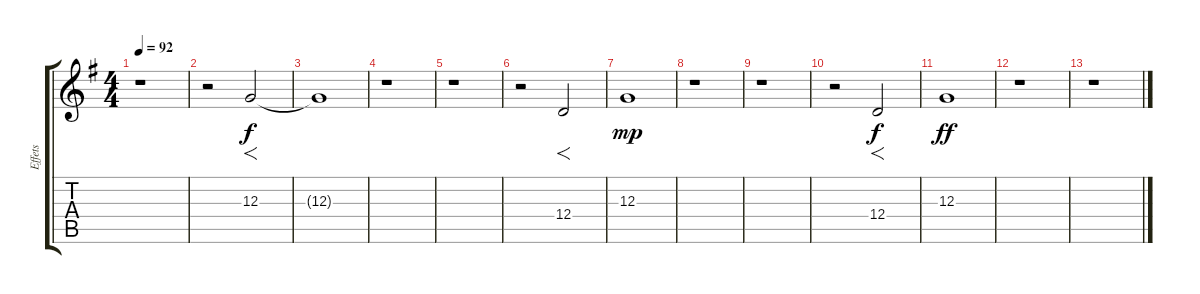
\track ("Effets" "Effets") {instrument seashore}
\staff {score tabs}
\tuning (E4 B3 G3 D3 A2 E2) {hide}
\ts (4 4)
\tempo 92
\clef g2
\ks g
r.1{dy f} |
r.2 12.3.2{f} |
12.3{t}.1 |
r.1 |
r.1 |
r.2 12.4.2{f} |
12.3.1{dy mp} |
r.1 |
r.1 |
r.2 12.4.2{f dy f} |
12.3.1{dy ff} |
r.1 |
r.1
